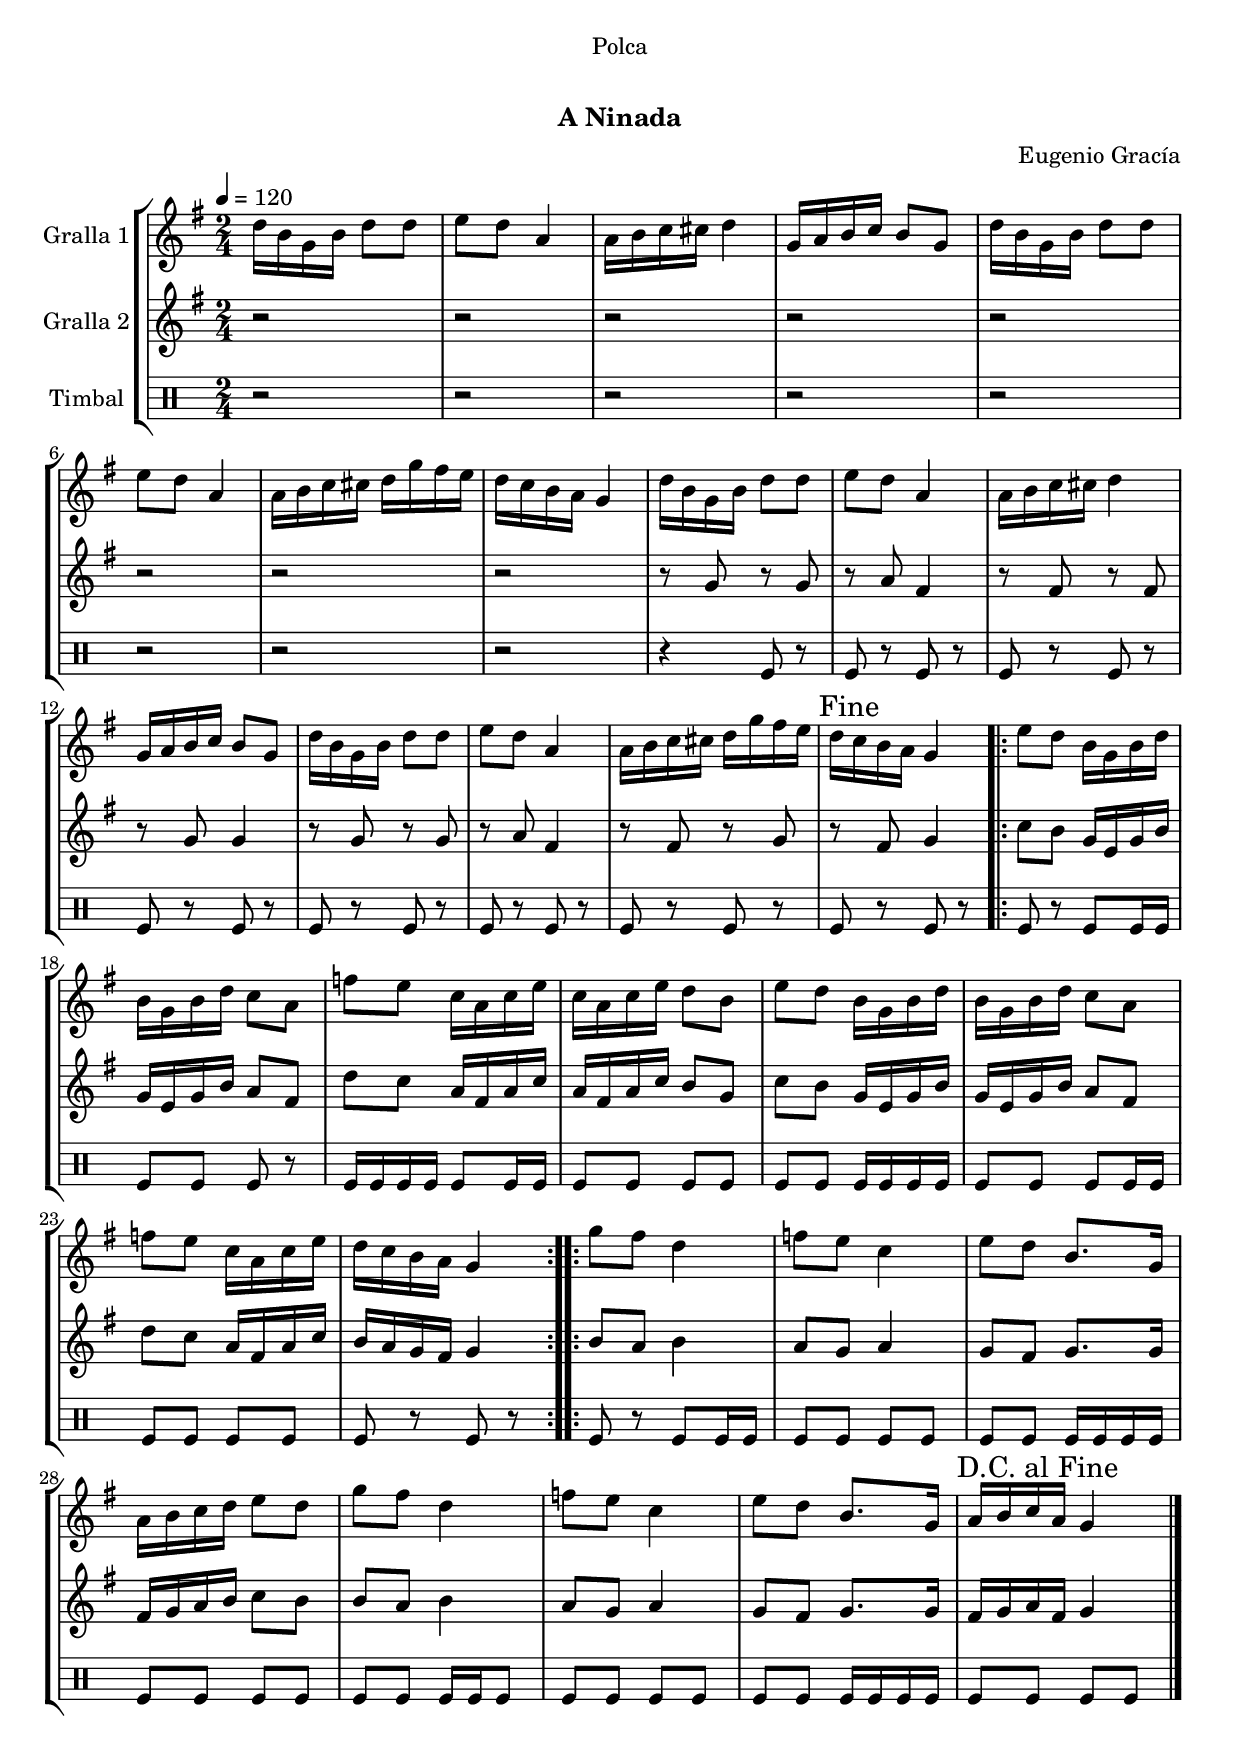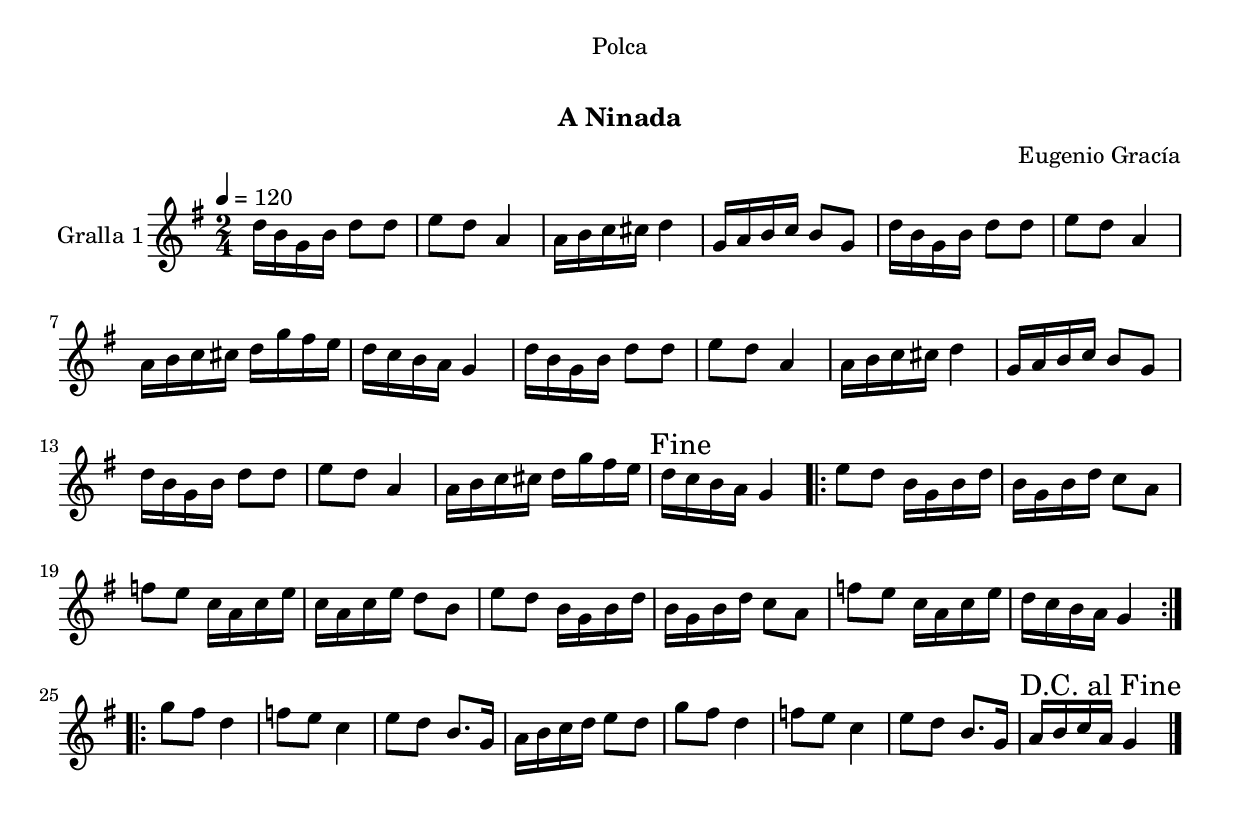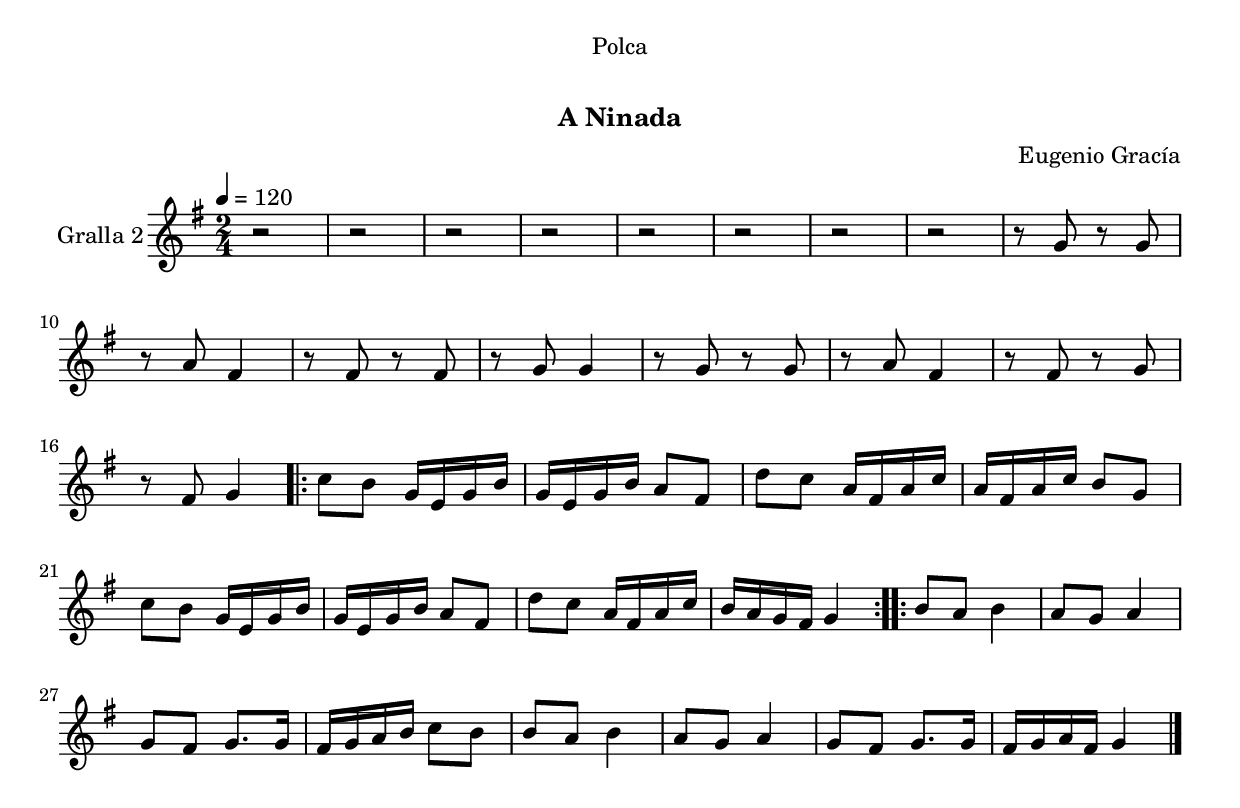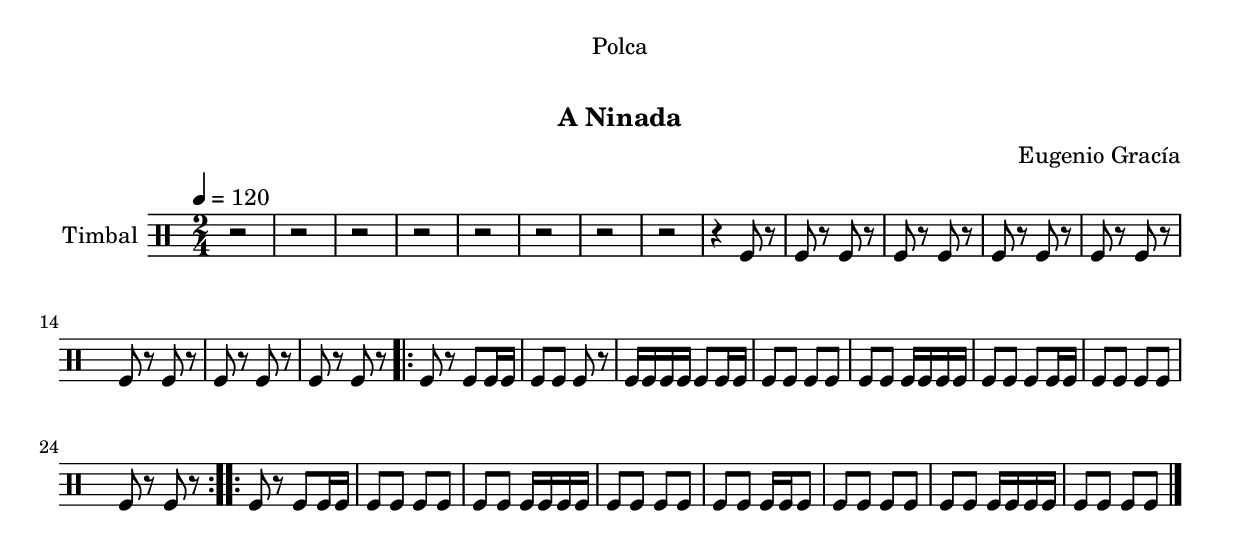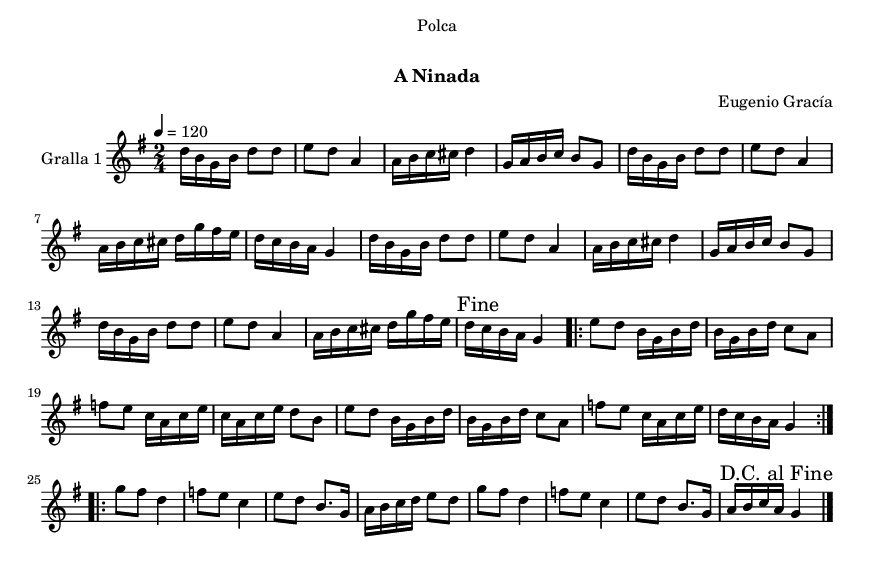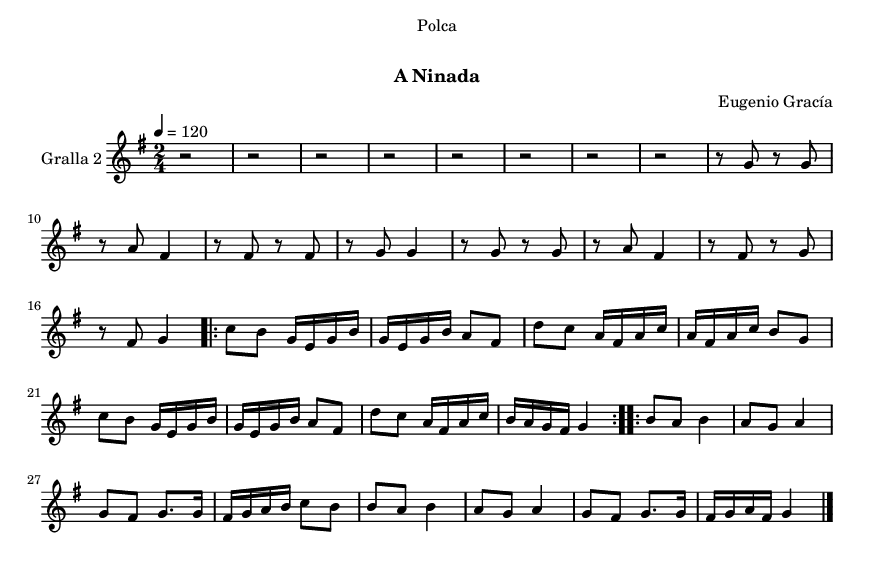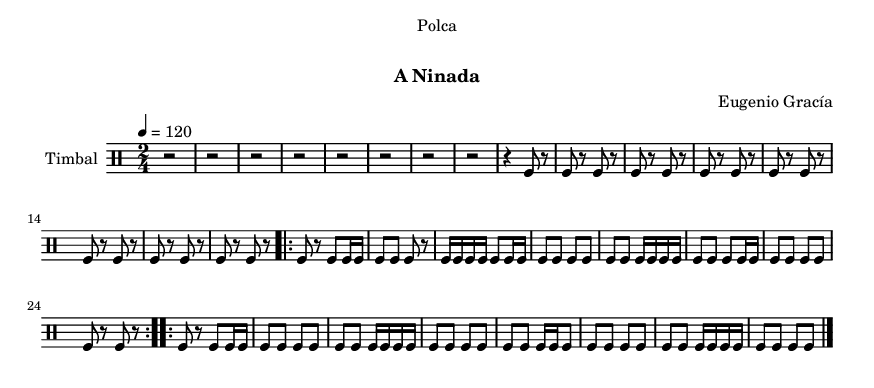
\version "2.16.0"

\header {
  dedication="Polca"
  title="  "
  subtitle="A Ninada"
  subsubtitle=""
  poet=""
  meter=""
  piece=""
  composer="Eugenio Gracía"
  arranger=""
  opus=""
  instrument=""
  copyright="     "
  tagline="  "
}

liniaroAa =
\relative d''
{
  \tempo 4=120
  \clef treble
  \key g \major
  \time 2/4
  d16 b g b d8 d  |
  e8 d a4  |
  a16 b c cis d4  |
  g,16 a b c b8 g  |
  %05
  d'16 b g b d8 d  |
  e8 d a4  |
  a16 b c cis d g fis e  |
  d16 c b a g4  |
  d'16 b g b d8 d  |
  %10
  e8 d a4  |
  a16 b c cis d4  |
  g,16 a b c b8 g  |
  d'16 b g b d8 d  |
  e8 d a4  |
  %15
  a16 b c cis d g fis e  |
  \mark "Fine" d16 c b a g4  |
  \repeat volta 2 { e'8 d b16 g b d  |
  b16 g b d c8 a  |
  f'8 e c16 a c e  |
  %20
  c16 a c e d8 b  |
  e8 d b16 g b d  |
  b16 g b d c8 a  |
  f'8 e c16 a c e  |
  d16 c b a g4  | }
  %25
  \repeat volta 2 { g'8 fis d4  |
  f8 e c4  |
  e8 d b8. g16  |
  a16 b c d e8 d  |
  g8 fis d4  |
  %30
  f8 e c4  |
  e8 d b8. g16  |
  \mark "D.C. al Fine" a16 b c a g4  \bar "|."
  }
}

liniaroAb =
\relative g'
{
  \tempo 4=120
  \clef treble
  \key g \major
  \time 2/4
  r2  |
  r2  |
  r2  |
  r2  |
  %05
  r2  |
  r2  |
  r2  |
  r2  |
  r8 g r g  |
  %10
  r8 a fis4  |
  r8 fis r fis  |
  r8 g g4  |
  r8 g r g  |
  r8 a fis4  |
  %15
  r8 fis r g  |
  r8 fis g4  |
  \repeat volta 2 { c8 b g16 e g b  |
  g16 e g b a8 fis  |
  d'8 c a16 fis a c  |
  %20
  a16 fis a c b8 g  |
  c8 b g16 e g b  |
  g16 e g b a8 fis  |
  d'8 c a16 fis a c  |
  b16 a g fis g4  | }
  %25
  \repeat volta 2 { b8 a b4  |
  a8 g a4  |
  g8 fis g8. g16  |
  fis16 g a b c8 b  |
  b8 a b4  |
  %30
  a8 g a4  |
  g8 fis g8. g16  |
  fis16 g a fis g4  \bar "|."
  }
}

liniaroAc =
\drummode
{
  \tempo 4=120
  \time 2/4
  r2  |
  r2  |
  r2  |
  r2  |
  %05
  r2  |
  r2  |
  r2  |
  r2  |
  r4 tomfl8 r  |
  %10
  tomfl8 r tomfl r  |
  tomfl8 r tomfl r  |
  tomfl8 r tomfl r  |
  tomfl8 r tomfl r  |
  tomfl8 r tomfl r  |
  %15
  tomfl8 r tomfl r  |
  tomfl8 r tomfl r  |
  \repeat volta 2 { tomfl8 r tomfl tomfl16 tomfl  |
  tomfl8 tomfl tomfl r  |
  tomfl16 tomfl tomfl tomfl tomfl8 tomfl16 tomfl  |
  %20
  tomfl8 tomfl tomfl tomfl  |
  tomfl8 tomfl tomfl16 tomfl tomfl tomfl  |
  tomfl8 tomfl tomfl tomfl16 tomfl  |
  tomfl8 tomfl tomfl tomfl  |
  tomfl8 r tomfl r  | }
  %25
  \repeat volta 2 { tomfl8 r tomfl tomfl16 tomfl  |
  tomfl8 tomfl tomfl tomfl  |
  tomfl8 tomfl tomfl16 tomfl tomfl tomfl  |
  tomfl8 tomfl tomfl tomfl  |
  tomfl8 tomfl tomfl16 tomfl tomfl8  |
  %30
  tomfl8 tomfl tomfl tomfl  |
  tomfl8 tomfl tomfl16 tomfl tomfl tomfl  |
  tomfl8 tomfl tomfl tomfl  \bar "|."
  }
}

\book {

\paper {
  print-page-number = false
}

\bookpart {
  \score {
    \new StaffGroup {
      \override Score.RehearsalMark #'self-alignment-X = #LEFT
      <<
        \new Staff \with {instrumentName = #"Gralla 1" } \liniaroAa
        \new Staff \with {instrumentName = #"Gralla 2" } \liniaroAb
        \new DrumStaff \with {instrumentName = #"Timbal" } \liniaroAc
      >>
    }
    \layout {}
  }\score { \unfoldRepeats
    \new StaffGroup {
      \override Score.RehearsalMark #'self-alignment-X = #LEFT
      <<
        \new Staff \with {instrumentName = #"Gralla 1" } \liniaroAa
        \new Staff \with {instrumentName = #"Gralla 2" } \liniaroAb
        \new DrumStaff \with {instrumentName = #"Timbal" } \liniaroAc
      >>
    }
    \midi {}
  }
}

\bookpart {
  \header {}
  \score {
    \new StaffGroup {
      \override Score.RehearsalMark #'self-alignment-X = #LEFT
      <<
        \new Staff \with {instrumentName = #"Gralla 1" } \liniaroAa
      >>
    }
    \layout {}
  }\score { \unfoldRepeats
    \new StaffGroup {
      \override Score.RehearsalMark #'self-alignment-X = #LEFT
      <<
        \new Staff \with {instrumentName = #"Gralla 1" } \liniaroAa
      >>
    }
    \midi {}
  }
}

\bookpart {
  \header {}
  \score {
    \new StaffGroup {
      \override Score.RehearsalMark #'self-alignment-X = #LEFT
      <<
        \new Staff \with {instrumentName = #"Gralla 2" } \liniaroAb
      >>
    }
    \layout {}
  }\score { \unfoldRepeats
    \new StaffGroup {
      \override Score.RehearsalMark #'self-alignment-X = #LEFT
      <<
        \new Staff \with {instrumentName = #"Gralla 2" } \liniaroAb
      >>
    }
    \midi {}
  }
}

\bookpart {
  \header {}
  \score {
    \new StaffGroup {
      \override Score.RehearsalMark #'self-alignment-X = #LEFT
      <<
        \new DrumStaff \with {instrumentName = #"Timbal" } \liniaroAc
      >>
    }
    \layout {}
  }\score { \unfoldRepeats
    \new StaffGroup {
      \override Score.RehearsalMark #'self-alignment-X = #LEFT
      <<
        \new DrumStaff \with {instrumentName = #"Timbal" } \liniaroAc
      >>
    }
    \midi {}
  }
}

}

\book {

\paper {
  print-page-number = false
  #(set-paper-size "a6landscape")
  #(layout-set-staff-size 14)
}

\bookpart {
  \header {}
  \score {
    \new StaffGroup {
      \override Score.RehearsalMark #'self-alignment-X = #LEFT
      <<
        \new Staff \with {instrumentName = #"Gralla 1" } \liniaroAa
      >>
    }
    \layout {}
  }
}

\bookpart {
  \header {}
  \score {
    \new StaffGroup {
      \override Score.RehearsalMark #'self-alignment-X = #LEFT
      <<
        \new Staff \with {instrumentName = #"Gralla 2" } \liniaroAb
      >>
    }
    \layout {}
  }
}

\bookpart {
  \header {}
  \score {
    \new StaffGroup {
      \override Score.RehearsalMark #'self-alignment-X = #LEFT
      <<
        \new DrumStaff \with {instrumentName = #"Timbal" } \liniaroAc
      >>
    }
    \layout {}
  }
}

}

